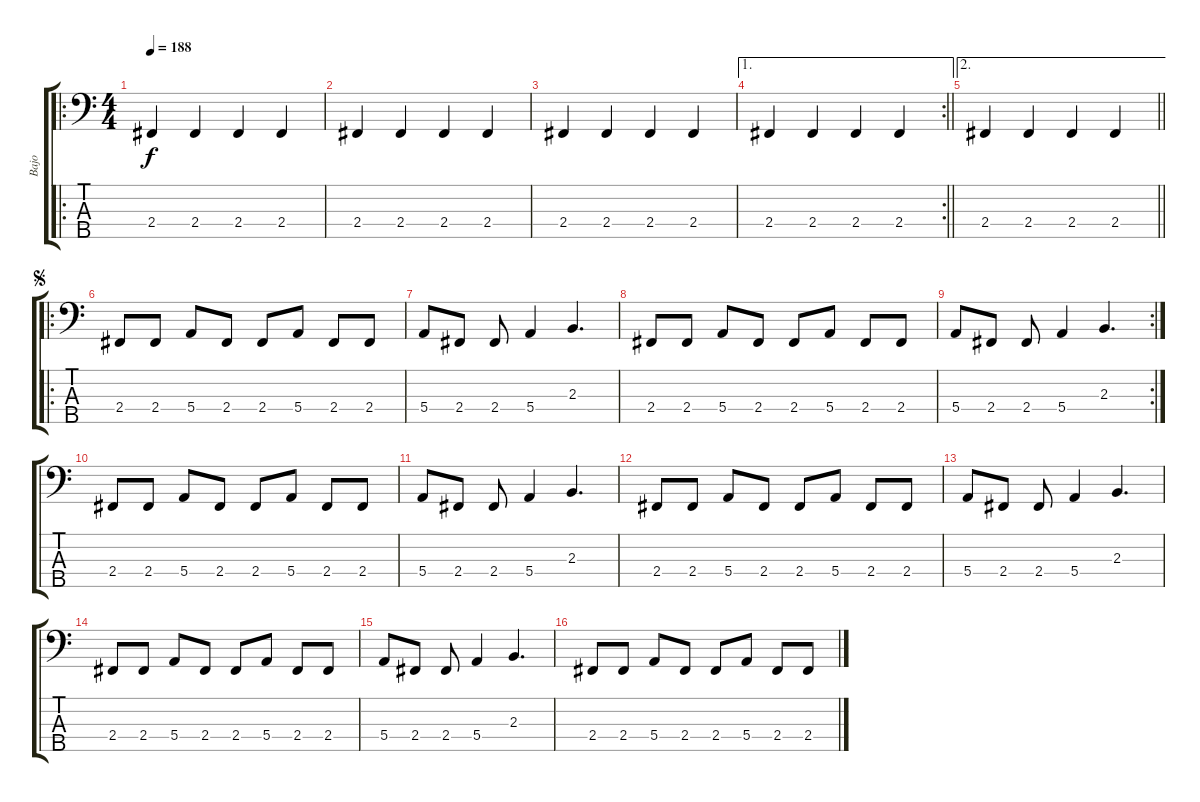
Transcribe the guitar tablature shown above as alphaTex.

\track ("Bajo" "Bajo") {instrument electricbasspick}
\staff {score tabs}
\tuning (G2 D2 A1 E1 B0) {hide}
\ro
\ts (4 4)
\tempo 188
\clef f4
\ks c
2.4.4{dy f instrument electricbasspick} 2.4.4 2.4.4 2.4.4 |
2.4.4 2.4.4 2.4.4 2.4.4 |
2.4.4 2.4.4 2.4.4 2.4.4 |
\ae 1
\rc 2
\barLineRight lightlight
2.4.4 2.4.4 2.4.4 2.4.4 |
\ae 2
\barLineRight lightlight
2.4.4 2.4.4 2.4.4 2.4.4 |
\ro
\jump segno
2.4.8 2.4.8 5.4.8 2.4.8 2.4.8 5.4.8 2.4.8 2.4.8 |
5.4.8 2.4.8 2.4.8 5.4.4 2.3.4{d} |
2.4.8 2.4.8 5.4.8 2.4.8 2.4.8 5.4.8 2.4.8 2.4.8 |
\rc 2
5.4.8 2.4.8 2.4.8 5.4.4 2.3.4{d} |
2.4.8 2.4.8 5.4.8 2.4.8 2.4.8 5.4.8 2.4.8 2.4.8 |
5.4.8 2.4.8 2.4.8 5.4.4 2.3.4{d} |
2.4.8 2.4.8 5.4.8 2.4.8 2.4.8 5.4.8 2.4.8 2.4.8 |
5.4.8 2.4.8 2.4.8 5.4.4 2.3.4{d} |
2.4.8 2.4.8 5.4.8 2.4.8 2.4.8 5.4.8 2.4.8 2.4.8 |
5.4.8 2.4.8 2.4.8 5.4.4 2.3.4{d} |
2.4.8 2.4.8 5.4.8 2.4.8 2.4.8 5.4.8 2.4.8 2.4.8
